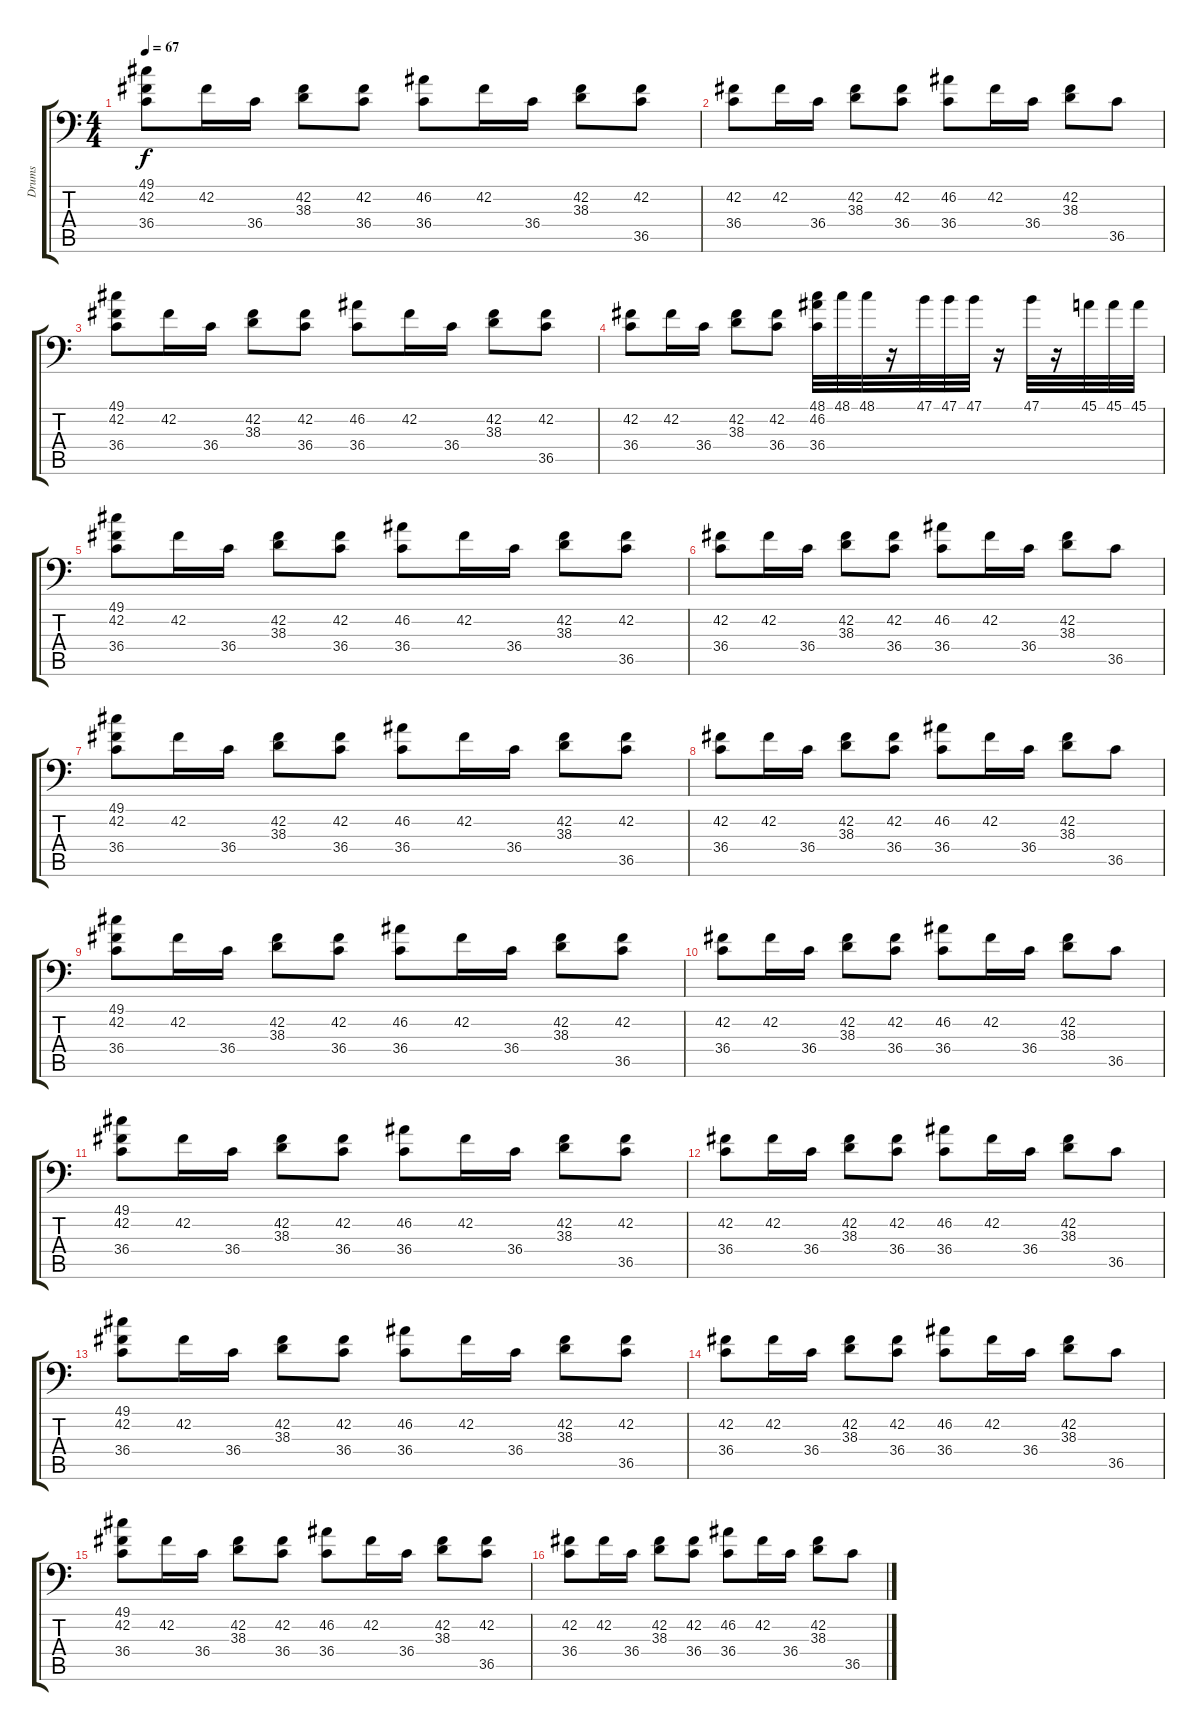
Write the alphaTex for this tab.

\track ("Drums" "Drums") {instrument acousticgrandpiano}
\staff {score tabs}
\tuning (C-1 C-1 C-1 C-1 C-1 C-1) {hide}
\ts (4 4)
\tempo 67
\clef f4
\ks c
(49.1 42.2 36.4).8{dy f} 42.2.16 36.4.16 (42.2 38.3).8 (42.2 36.4).8 (46.2 36.4).8 42.2.16 36.4.16 (42.2 38.3).8 (42.2 36.5).8 |
(42.2 36.4).8 42.2.16 36.4.16 (42.2 38.3).8 (42.2 36.4).8 (46.2 36.4).8 42.2.16 36.4.16 (42.2 38.3).8 36.5.8 |
(49.1 42.2 36.4).8 42.2.16 36.4.16 (42.2 38.3).8 (42.2 36.4).8 (46.2 36.4).8 42.2.16 36.4.16 (42.2 38.3).8 (42.2 36.5).8 |
(42.2 36.4).8 42.2.16 36.4.16 (42.2 38.3).8 (42.2 36.4).8 (48.1 46.2 36.4).32 48.1.32 48.1.32 r.16 47.1.32 47.1.32 47.1.32 r.16 47.1.32 r.16 45.1.32 45.1.32 45.1.32 |
(49.1 42.2 36.4).8 42.2.16 36.4.16 (42.2 38.3).8 (42.2 36.4).8 (46.2 36.4).8 42.2.16 36.4.16 (42.2 38.3).8 (42.2 36.5).8 |
(42.2 36.4).8 42.2.16 36.4.16 (42.2 38.3).8 (42.2 36.4).8 (46.2 36.4).8 42.2.16 36.4.16 (42.2 38.3).8 36.5.8 |
(49.1 42.2 36.4).8 42.2.16 36.4.16 (42.2 38.3).8 (42.2 36.4).8 (46.2 36.4).8 42.2.16 36.4.16 (42.2 38.3).8 (42.2 36.5).8 |
(42.2 36.4).8 42.2.16 36.4.16 (42.2 38.3).8 (42.2 36.4).8 (46.2 36.4).8 42.2.16 36.4.16 (42.2 38.3).8 36.5.8 |
(49.1 42.2 36.4).8 42.2.16 36.4.16 (42.2 38.3).8 (42.2 36.4).8 (46.2 36.4).8 42.2.16 36.4.16 (42.2 38.3).8 (42.2 36.5).8 |
(42.2 36.4).8 42.2.16 36.4.16 (42.2 38.3).8 (42.2 36.4).8 (46.2 36.4).8 42.2.16 36.4.16 (42.2 38.3).8 36.5.8 |
(49.1 42.2 36.4).8 42.2.16 36.4.16 (42.2 38.3).8 (42.2 36.4).8 (46.2 36.4).8 42.2.16 36.4.16 (42.2 38.3).8 (42.2 36.5).8 |
(42.2 36.4).8 42.2.16 36.4.16 (42.2 38.3).8 (42.2 36.4).8 (46.2 36.4).8 42.2.16 36.4.16 (42.2 38.3).8 36.5.8 |
(49.1 42.2 36.4).8 42.2.16 36.4.16 (42.2 38.3).8 (42.2 36.4).8 (46.2 36.4).8 42.2.16 36.4.16 (42.2 38.3).8 (42.2 36.5).8 |
(42.2 36.4).8 42.2.16 36.4.16 (42.2 38.3).8 (42.2 36.4).8 (46.2 36.4).8 42.2.16 36.4.16 (42.2 38.3).8 36.5.8 |
(49.1 42.2 36.4).8 42.2.16 36.4.16 (42.2 38.3).8 (42.2 36.4).8 (46.2 36.4).8 42.2.16 36.4.16 (42.2 38.3).8 (42.2 36.5).8 |
(42.2 36.4).8 42.2.16 36.4.16 (42.2 38.3).8 (42.2 36.4).8 (46.2 36.4).8 42.2.16 36.4.16 (42.2 38.3).8 36.5.8
